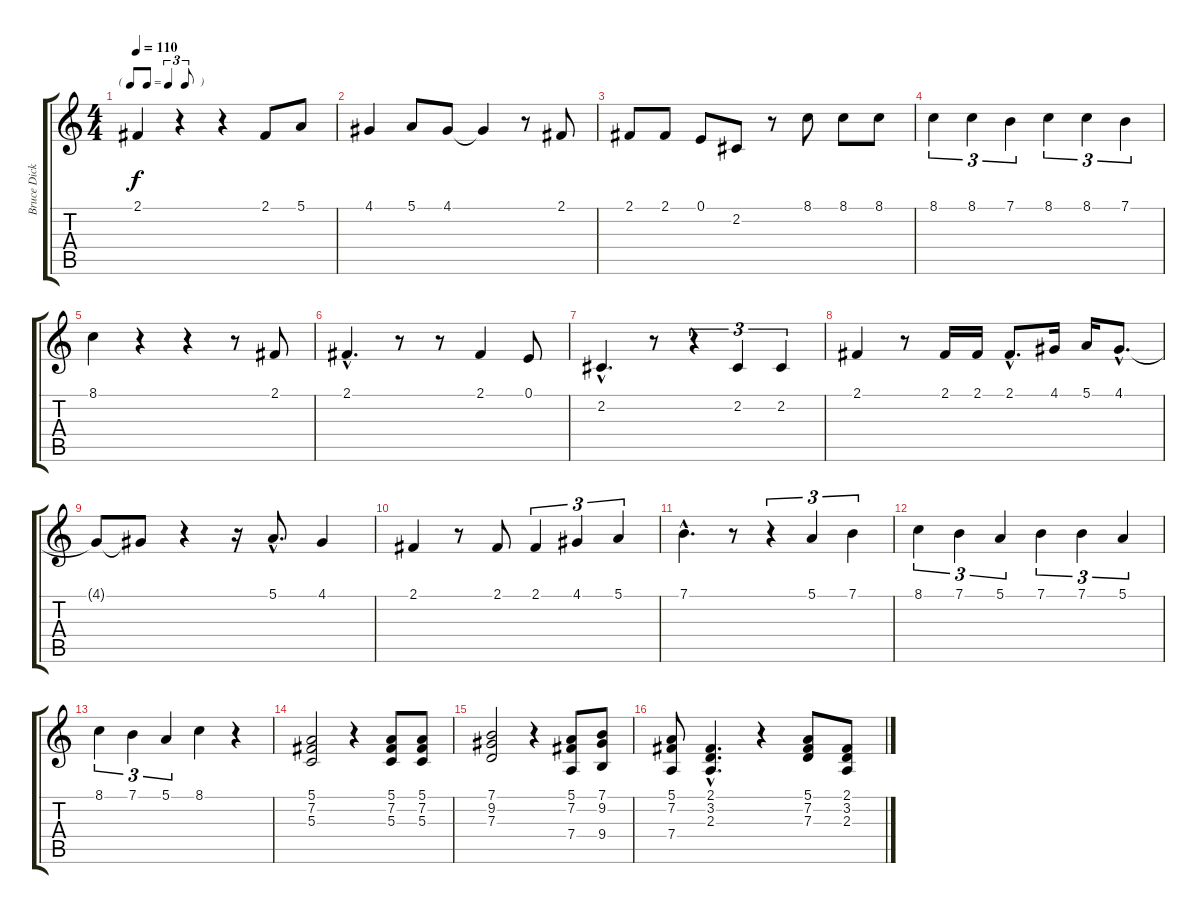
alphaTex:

\track ("Bruce Dickinson" "Bruce Dick") {instrument synthvoice}
\staff {score tabs}
\tuning (E4 B3 G3 D3 A2 E2) {hide}
\ts (4 4)
\tf triplet8th
\tempo 110
\clef g2
\ks c
2.1{t}.4{dy f} r.4 r.4 2.1.8 5.1.8 |
4.1.4 5.1.8 4.1.8 4.1{t}.4 r.8 2.1.8 |
2.1.8 2.1.8 0.1.8 2.2.8 r.8 8.1.8 8.1.8 8.1.8 |
8.1.4{tu (3 2)} 8.1.4{tu (3 2)} 7.1.4{tu (3 2)} 8.1.4{tu (3 2)} 8.1.4{tu (3 2)} 7.1.4{tu (3 2)} |
8.1.4 r.4 r.4 r.8 2.1.8 |
2.1{hac}.4{d} r.8 r.8 2.1.4 0.1.8 |
2.2{hac}.4{d} r.8 r.4{tu (3 2)} 2.2.4{tu (3 2)} 2.2.4{tu (3 2)} |
2.1.4 r.8 2.1.16 2.1.16 2.1{hac}.8{d} 4.1.16 5.1.16 4.1{hac}.8{d} |
4.1{t}.8 4.1{t}.8 r.4 r.16 5.1{hac}.8{d} 4.1.4 |
2.1.4 r.8 2.1.8 2.1.4{tu (3 2)} 4.1.4{tu (3 2)} 5.1.4{tu (3 2)} |
7.1{hac}.4{d} r.8 r.4{tu (3 2)} 5.1.4{tu (3 2)} 7.1.4{tu (3 2)} |
8.1.4{tu (3 2)} 7.1.4{tu (3 2)} 5.1.4{tu (3 2)} 7.1.4{tu (3 2)} 7.1.4{tu (3 2)} 5.1.4{tu (3 2)} |
8.1.4{tu (3 2)} 7.1.4{tu (3 2)} 5.1.4{tu (3 2)} 8.1.4 r.4 |
(5.1 7.2 5.3).2 r.4 (5.1 7.2 5.3).8 (5.1 7.2 5.3).8 |
(7.1 9.2 7.3).2 r.4 (5.1 7.2 7.4).8 (7.1 9.2 9.4).8 |
(5.1 7.2 7.4).8 (2.1{hac} 3.2{hac} 2.3{hac}).4{d} r.4 (5.1 7.2 7.3).8 (2.1 3.2 2.3).8
